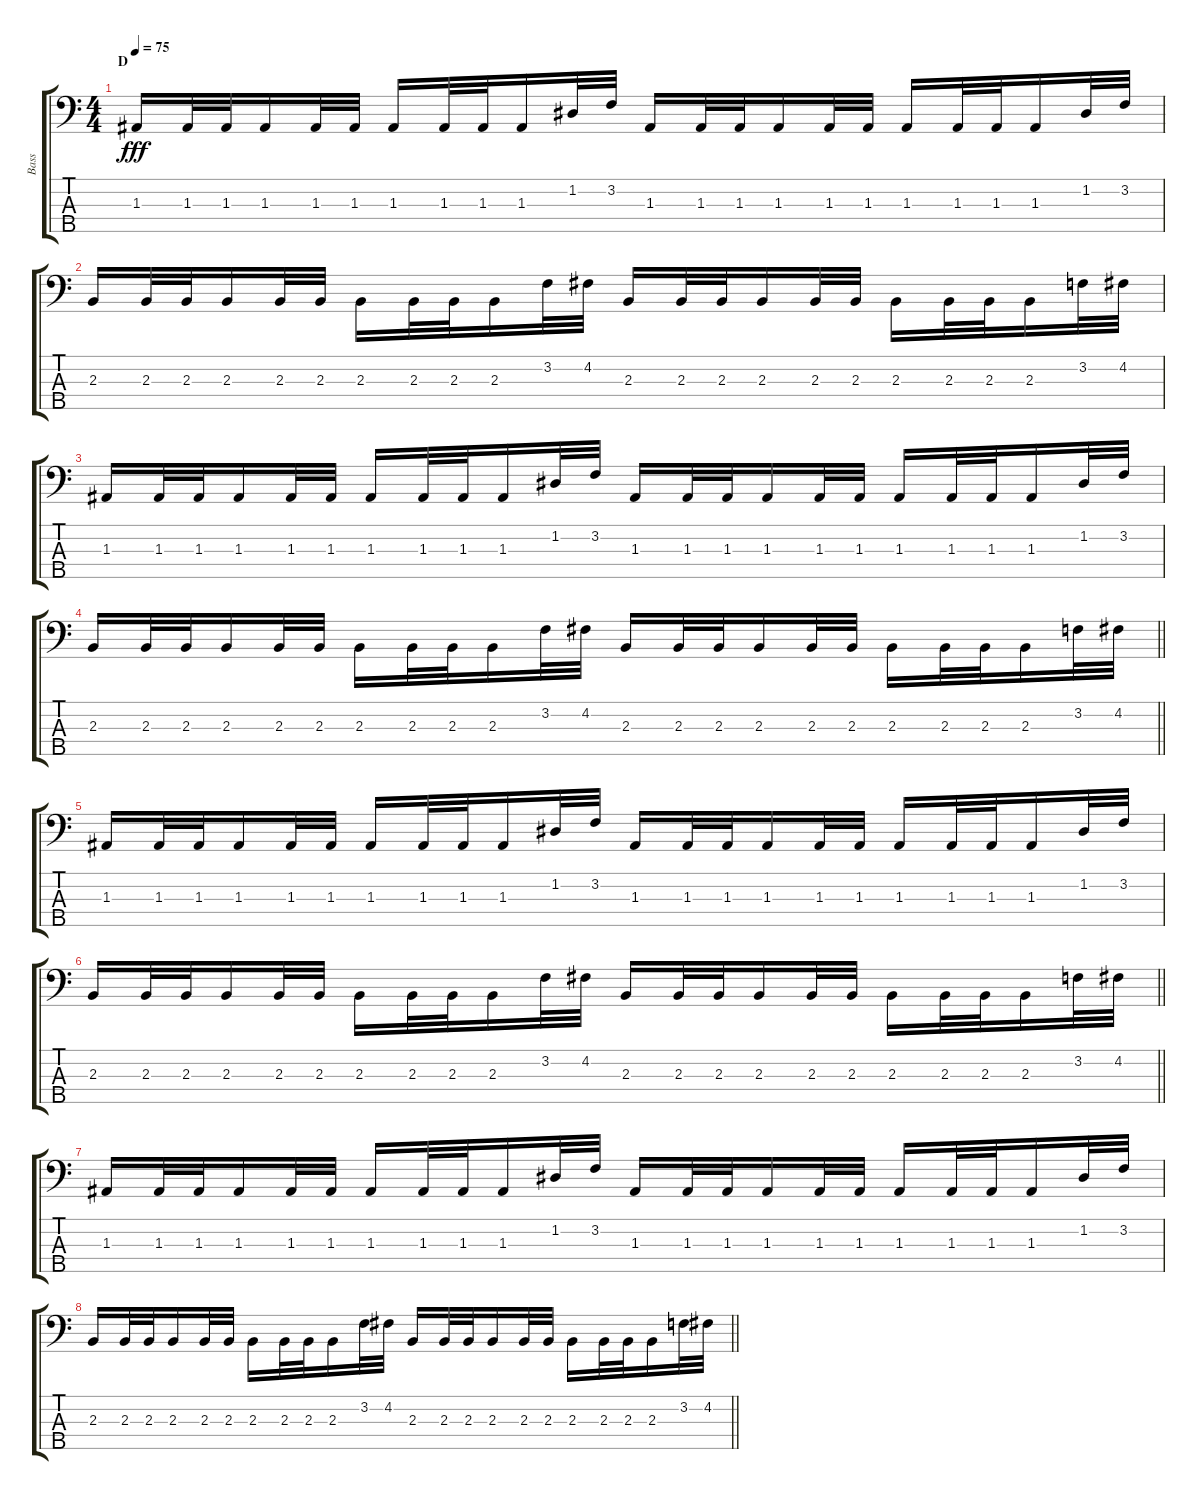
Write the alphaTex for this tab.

\track ("Bass" "Bass") {instrument contrabass}
\staff {score tabs}
\tuning (G2 D2 A1 E1 B0) {hide}
\ts (4 4)
\section ("" "D")
\tempo 75
\clef f4
\ks c
1.3.16{dy fff instrument slapbass2} 1.3.32 1.3.32 1.3.16 1.3.32 1.3.32 1.3.16 1.3.32 1.3.32 1.3.16 1.2.32 3.2.32 1.3.16 1.3.32 1.3.32 1.3.16 1.3.32 1.3.32 1.3.16 1.3.32 1.3.32 1.3.16 1.2.32 3.2.32 |
2.3.16 2.3.32 2.3.32 2.3.16 2.3.32 2.3.32 2.3.16 2.3.32 2.3.32 2.3.16 3.2.32 4.2.32 2.3.16 2.3.32 2.3.32 2.3.16 2.3.32 2.3.32 2.3.16 2.3.32 2.3.32 2.3.16 3.2.32 4.2.32 |
1.3.16 1.3.32 1.3.32 1.3.16 1.3.32 1.3.32 1.3.16 1.3.32 1.3.32 1.3.16 1.2.32 3.2.32 1.3.16 1.3.32 1.3.32 1.3.16 1.3.32 1.3.32 1.3.16 1.3.32 1.3.32 1.3.16 1.2.32 3.2.32 |
\barLineRight lightlight
2.3.16 2.3.32 2.3.32 2.3.16 2.3.32 2.3.32 2.3.16 2.3.32 2.3.32 2.3.16 3.2.32 4.2.32 2.3.16 2.3.32 2.3.32 2.3.16 2.3.32 2.3.32 2.3.16 2.3.32 2.3.32 2.3.16 3.2.32 4.2.32 |
\section ("" " ")
1.3.16 1.3.32 1.3.32 1.3.16 1.3.32 1.3.32 1.3.16 1.3.32 1.3.32 1.3.16 1.2.32 3.2.32 1.3.16 1.3.32 1.3.32 1.3.16 1.3.32 1.3.32 1.3.16 1.3.32 1.3.32 1.3.16 1.2.32 3.2.32 |
\barLineRight lightlight
2.3.16 2.3.32 2.3.32 2.3.16 2.3.32 2.3.32 2.3.16 2.3.32 2.3.32 2.3.16 3.2.32 4.2.32 2.3.16 2.3.32 2.3.32 2.3.16 2.3.32 2.3.32 2.3.16 2.3.32 2.3.32 2.3.16 3.2.32 4.2.32 |
1.3.16 1.3.32 1.3.32 1.3.16 1.3.32 1.3.32 1.3.16 1.3.32 1.3.32 1.3.16 1.2.32 3.2.32 1.3.16 1.3.32 1.3.32 1.3.16 1.3.32 1.3.32 1.3.16 1.3.32 1.3.32 1.3.16 1.2.32 3.2.32 |
\barLineRight lightlight
2.3.16 2.3.32 2.3.32 2.3.16 2.3.32 2.3.32 2.3.16 2.3.32 2.3.32 2.3.16 3.2.32 4.2.32 2.3.16 2.3.32 2.3.32 2.3.16 2.3.32 2.3.32 2.3.16 2.3.32 2.3.32 2.3.16 3.2.32 4.2.32
